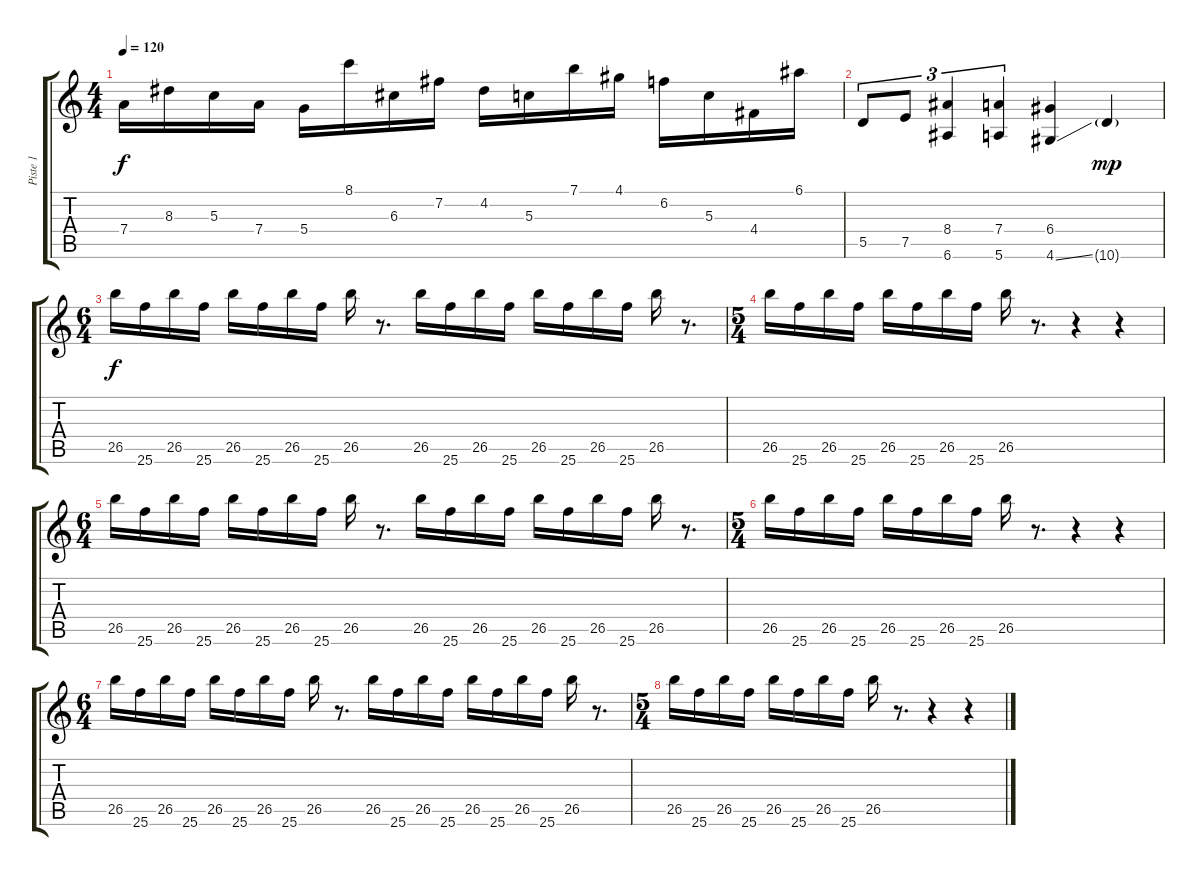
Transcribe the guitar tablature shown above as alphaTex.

\track ("Piste 1" "Piste 1") {instrument distortionguitar}
\staff {score tabs}
\tuning (E4 B3 G3 D3 A2 E2) {hide}
\ts (4 4)
\tempo 120
\clef g2
\ks c
7.4.16{dy f} 8.3.16 5.3.16 7.4.16 5.4.16 8.1.16 6.3.16 7.2.16 4.2.16 5.3.16 7.1.16 4.1.16 6.2.16 5.3.16 4.4.16 6.1.16 |
5.5.8{tu (3 2)} 7.5.8{tu (3 2)} (8.4 6.6).4{tu (3 2)} (7.4 5.6).4{tu (3 2)} (6.4 4.6{ss}).4 10.6{g}.4{dy mp} |
\ts (6 4)
26.5.16{dy f} 25.6.16 26.5.16 25.6.16 26.5.16 25.6.16 26.5.16 25.6.16 26.5.16 r.8{d} 26.5.16 25.6.16 26.5.16 25.6.16 26.5.16 25.6.16 26.5.16 25.6.16 26.5.16 r.8{d} |
\ts (5 4)
26.5.16 25.6.16 26.5.16 25.6.16 26.5.16 25.6.16 26.5.16 25.6.16 26.5.16 r.8{d} r.4 r.4 |
\ts (6 4)
26.5.16 25.6.16 26.5.16 25.6.16 26.5.16 25.6.16 26.5.16 25.6.16 26.5.16 r.8{d} 26.5.16 25.6.16 26.5.16 25.6.16 26.5.16 25.6.16 26.5.16 25.6.16 26.5.16 r.8{d} |
\ts (5 4)
26.5.16 25.6.16 26.5.16 25.6.16 26.5.16 25.6.16 26.5.16 25.6.16 26.5.16 r.8{d} r.4 r.4 |
\ts (6 4)
26.5.16 25.6.16 26.5.16 25.6.16 26.5.16 25.6.16 26.5.16 25.6.16 26.5.16 r.8{d} 26.5.16 25.6.16 26.5.16 25.6.16 26.5.16 25.6.16 26.5.16 25.6.16 26.5.16 r.8{d} |
\ts (5 4)
26.5.16 25.6.16 26.5.16 25.6.16 26.5.16 25.6.16 26.5.16 25.6.16 26.5.16 r.8{d} r.4 r.4
